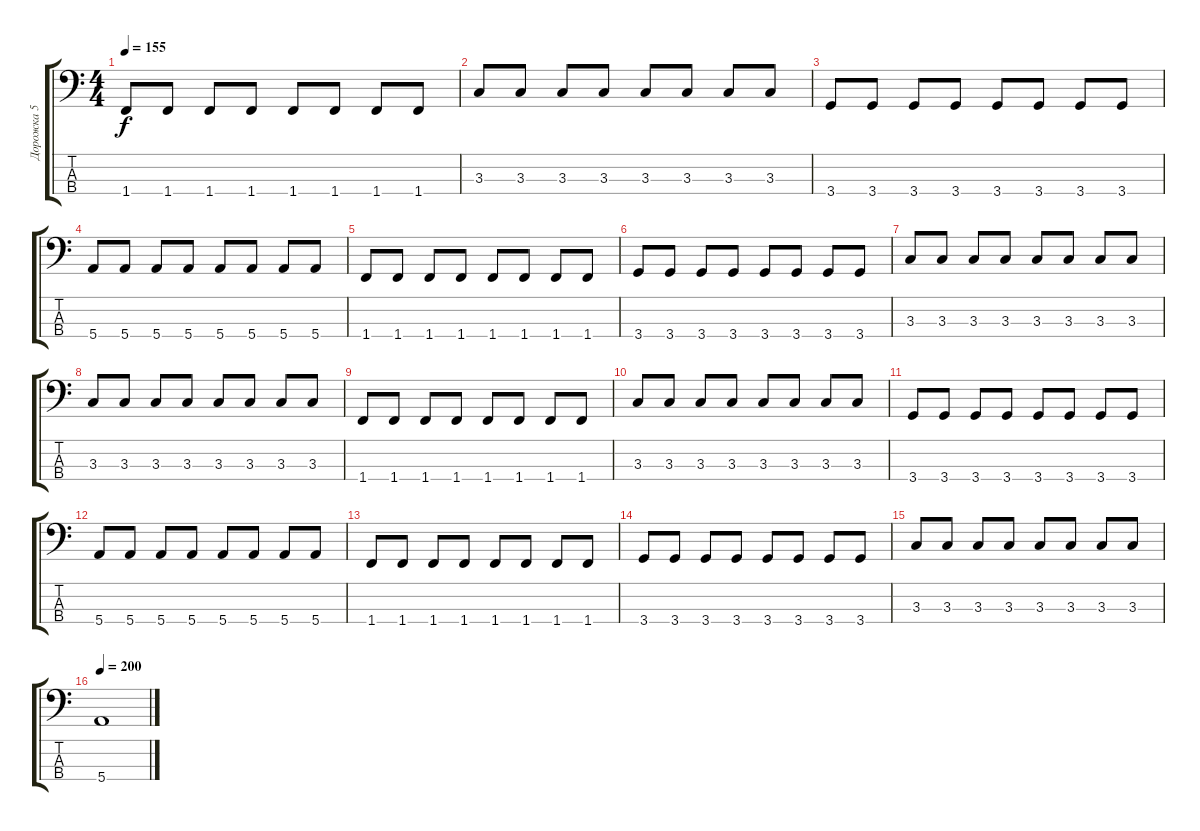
\track ("Дорожка 5" "Дорожка 5") {solo instrument electricbassfinger}
\staff {score tabs}
\tuning (G2 D2 A1 E1) {hide}
\ts (4 4)
\tempo 155
\clef f4
\ks c
1.4.8{dy f} 1.4.8 1.4.8 1.4.8 1.4.8 1.4.8 1.4.8 1.4.8 |
3.3.8 3.3.8 3.3.8 3.3.8 3.3.8 3.3.8 3.3.8 3.3.8 |
3.4.8 3.4.8 3.4.8 3.4.8 3.4.8 3.4.8 3.4.8 3.4.8 |
5.4.8 5.4.8 5.4.8 5.4.8 5.4.8 5.4.8 5.4.8 5.4.8 |
1.4.8 1.4.8 1.4.8 1.4.8 1.4.8 1.4.8 1.4.8 1.4.8 |
3.4.8 3.4.8 3.4.8 3.4.8 3.4.8 3.4.8 3.4.8 3.4.8 |
3.3.8 3.3.8 3.3.8 3.3.8 3.3.8 3.3.8 3.3.8 3.3.8 |
3.3.8 3.3.8 3.3.8 3.3.8 3.3.8 3.3.8 3.3.8 3.3.8 |
1.4.8 1.4.8 1.4.8 1.4.8 1.4.8 1.4.8 1.4.8 1.4.8 |
3.3.8 3.3.8 3.3.8 3.3.8 3.3.8 3.3.8 3.3.8 3.3.8 |
3.4.8 3.4.8 3.4.8 3.4.8 3.4.8 3.4.8 3.4.8 3.4.8 |
5.4.8 5.4.8 5.4.8 5.4.8 5.4.8 5.4.8 5.4.8 5.4.8 |
1.4.8 1.4.8 1.4.8 1.4.8 1.4.8 1.4.8 1.4.8 1.4.8 |
3.4.8 3.4.8 3.4.8 3.4.8 3.4.8 3.4.8 3.4.8 3.4.8 |
3.3.8 3.3.8 3.3.8 3.3.8 3.3.8 3.3.8 3.3.8 3.3.8 |
\tempo 200
5.4.1
